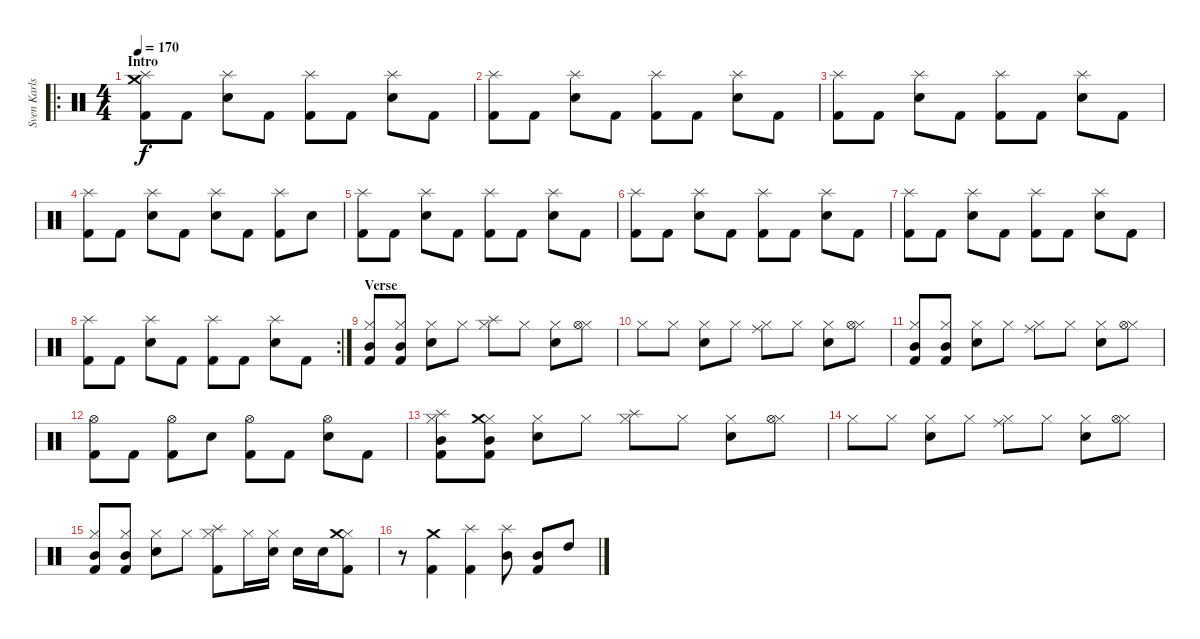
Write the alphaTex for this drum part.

\track ("Sven Karlsson" "Sven Karls") {instrument percussion}
\staff {score}
\articulation defaults
\ro
\ts (4 4)
\section ("" "Intro")
\tempo 170
\clef neutral
\ks c
("Splash (hit)" "Crash medium (hit)" "Kick (hit) 2").8{dy f} "Kick (hit) 2".8 ("Splash (hit)" "Electric Snare (hit)").8 "Kick (hit) 2".8 ("Splash (hit)" "Kick (hit) 2").8 "Kick (hit) 2".8 ("Splash (hit)" "Electric Snare (hit)").8 "Kick (hit) 2".8 |
("Splash (hit)" "Kick (hit) 2").8 "Kick (hit) 2".8 ("Splash (hit)" "Electric Snare (hit)").8 "Kick (hit) 2".8 ("Splash (hit)" "Kick (hit) 2").8 "Kick (hit) 2".8 ("Splash (hit)" "Electric Snare (hit)").8 "Kick (hit) 2".8 |
("Splash (hit)" "Kick (hit) 2").8 "Kick (hit) 2".8 ("Splash (hit)" "Electric Snare (hit)").8 "Kick (hit) 2".8 ("Splash (hit)" "Kick (hit) 2").8 "Kick (hit) 2".8 ("Splash (hit)" "Electric Snare (hit)").8 "Kick (hit) 2".8 |
("Splash (hit)" "Kick (hit) 2").8 "Kick (hit) 2".8 ("Splash (hit)" "Electric Snare (hit)").8 "Kick (hit) 2".8 ("Splash (hit)" "Electric Snare (hit)").8 "Kick (hit) 2".8 ("Splash (hit)" "Kick (hit) 2").8 "Electric Snare (hit)".8 |
("Splash (hit)" "Kick (hit) 2").8 "Kick (hit) 2".8 ("Splash (hit)" "Electric Snare (hit)").8 "Kick (hit) 2".8 ("Splash (hit)" "Kick (hit) 2").8 "Kick (hit) 2".8 ("Splash (hit)" "Electric Snare (hit)").8 "Kick (hit) 2".8 |
("Splash (hit)" "Kick (hit) 2").8 "Kick (hit) 2".8 ("Splash (hit)" "Electric Snare (hit)").8 "Kick (hit) 2".8 ("Splash (hit)" "Kick (hit) 2").8 "Kick (hit) 2".8 ("Splash (hit)" "Electric Snare (hit)").8 "Kick (hit) 2".8 |
("Splash (hit)" "Kick (hit) 2").8 "Kick (hit) 2".8 ("Splash (hit)" "Electric Snare (hit)").8 "Kick (hit) 2".8 ("Splash (hit)" "Kick (hit) 2").8 "Kick (hit) 2".8 ("Splash (hit)" "Electric Snare (hit)").8 "Kick (hit) 2".8 |
\rc 2
("Splash (hit)" "Kick (hit) 2").8 "Kick (hit) 2".8 ("Splash (hit)" "Electric Snare (hit)").8 "Kick (hit) 2".8 ("Splash (hit)" "Kick (hit) 2").8 "Kick (hit) 2".8 ("Splash (hit)" "Electric Snare (hit)").8 "Kick (hit) 2".8 |
\section ("" "Verse")
("Hi-Hat (closed)" "Mid Tom (hit)" "Kick (hit) 2").8 ("Hi-Hat (closed)" "Mid Tom (hit)" "Kick (hit) 2").8 ("Hi-Hat (closed)" "Electric Snare (hit)").8 "Hi-Hat (closed)".8 ("Hi-Hat (closed)" "Splash (hit)").8 "Hi-Hat (closed)".8 ("Hi-Hat (closed)" "Electric Snare (hit)").8 ("Hi-Hat (closed)" "Hi-Hat (open)").8 |
"Hi-Hat (closed)".8 "Hi-Hat (closed)".8 ("Hi-Hat (closed)" "Electric Snare (hit)").8 "Hi-Hat (closed)".8 ("Hi-Hat (closed)" "Ride (middle)").8 "Hi-Hat (closed)".8 ("Hi-Hat (closed)" "Electric Snare (hit)").8 ("Hi-Hat (closed)" "Hi-Hat (open)").8 |
("Hi-Hat (closed)" "Mid Tom (hit)" "Kick (hit) 2").8 ("Hi-Hat (closed)" "Mid Tom (hit)" "Kick (hit) 2").8 ("Hi-Hat (closed)" "Electric Snare (hit)").8 "Hi-Hat (closed)".8 ("Hi-Hat (closed)" "Ride (middle)").8 "Hi-Hat (closed)".8 ("Hi-Hat (closed)" "Electric Snare (hit)").8 ("Hi-Hat (closed)" "Hi-Hat (open)").8 |
("Hi-Hat (open)" "Kick (hit) 2").8 "Kick (hit) 2".8 ("Hi-Hat (open)" "Kick (hit) 2").8 "Electric Snare (hit)".8 ("Hi-Hat (open)" "Kick (hit) 2").8 "Kick (hit) 2".8 ("Hi-Hat (open)" "Electric Snare (hit)").8 "Kick (hit) 2".8 |
("Hi-Hat (closed)" "Splash (hit)" "Mid Tom (hit)" "Kick (hit) 2").8 ("Hi-Hat (closed)" "Crash medium (hit)" "Mid Tom (hit)" "Kick (hit) 2").8 ("Hi-Hat (closed)" "Electric Snare (hit)").8 "Hi-Hat (closed)".8 ("Hi-Hat (closed)" "Splash (hit)").8 "Hi-Hat (closed)".8 ("Hi-Hat (closed)" "Electric Snare (hit)").8 ("Hi-Hat (closed)" "Hi-Hat (open)").8 |
"Hi-Hat (closed)".8 "Hi-Hat (closed)".8 ("Hi-Hat (closed)" "Electric Snare (hit)").8 "Hi-Hat (closed)".8 ("Hi-Hat (closed)" "Ride (middle)").8 "Hi-Hat (closed)".8 ("Hi-Hat (closed)" "Electric Snare (hit)").8 ("Hi-Hat (closed)" "Hi-Hat (open)").8 |
("Hi-Hat (closed)" "Mid Tom (hit)" "Kick (hit) 2").8 ("Hi-Hat (closed)" "Mid Tom (hit)" "Kick (hit) 2").8 ("Hi-Hat (closed)" "Electric Snare (hit)").8 "Hi-Hat (closed)".8 ("Hi-Hat (closed)" "Splash (hit)" "Kick (hit) 2").8 "Hi-Hat (closed)".16 ("Hi-Hat (closed)" "Electric Snare (hit)").16 "Electric Snare (hit)".16 "Electric Snare (hit)".16 ("Hi-Hat (closed)" "Crash medium (hit)" "Kick (hit) 2").8 |
r.8 ("Crash medium (hit)" "Kick (hit) 2").4 ("Splash (hit)" "Kick (hit) 2").4 ("Splash (hit)" "Mid Tom (hit)").8 ("Mid Tom (hit)" "Kick (hit) 2").8 "High Tom (hit)".8
